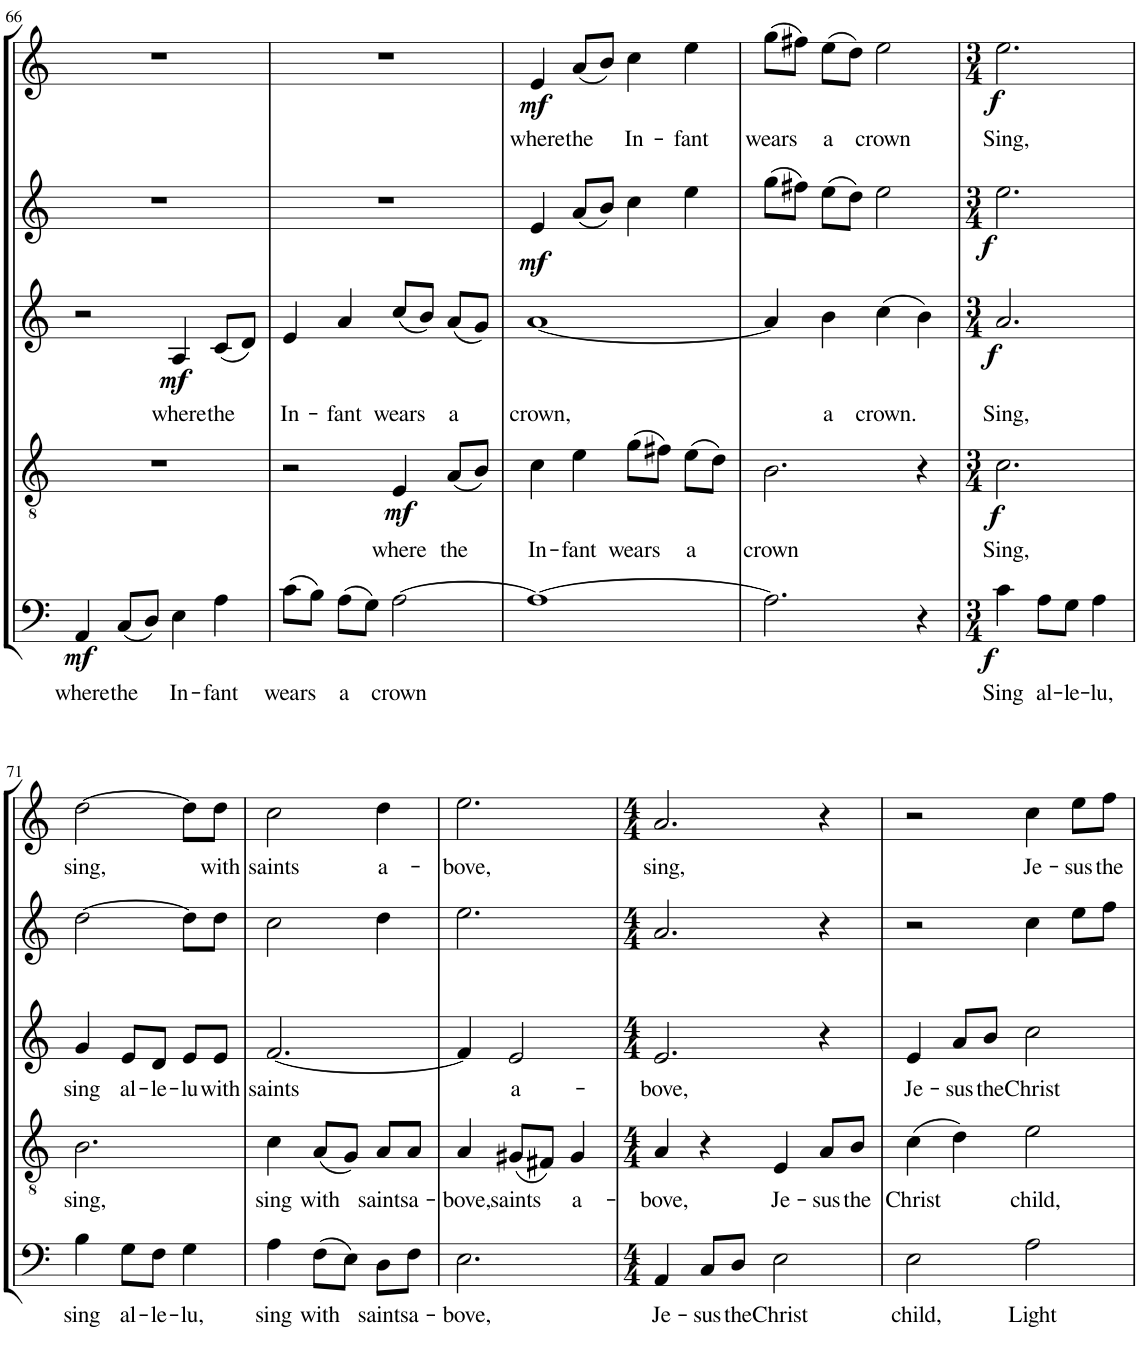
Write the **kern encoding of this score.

**kern	**text	**dynam	**kern	**text	**dynam	**kern	**text	**dynam	**kern	**dynam	**kern	**text	**dynam
*part5	*part5	*part5	*part4	*part4	*part4	*part3	*part3	*part3	*part2	*part2	*part1	*part1	*part1
*staff5	*staff5	*staff5	*staff4	*staff4	*staff4	*staff3	*staff3	*staff3	*staff2	*staff2	*staff1	*staff1	*staff1
*I"Bassi	*	*	*I"Tenori	*	*	*I"Contralti	*	*	*I"Soprani II	*	*I"Soprani I	*	*
!!LO:PB:g=z
*clefF4	*	*	*clefGv2	*	*	*clefG2	*	*	*clefG2	*	*clefG2	*	*
*	*	*	*	*	*	*	*	*	*	*	*Trd1c2	*	*
*k[]	*	*	*k[]	*	*	*k[]	*	*	*k[]	*	*k[]	*	*
*M4/4	*	*	*M4/4	*	*	*M4/4	*	*	*M4/4	*	*M4/4	*	*
=66	=66	=66	=66	=66	=66	=66	=66	=66	=66	=66	=66	=66	=66
!	!LO:LY:b	!LO:DY:b	!	!	!	!	!	!	!	!	!	!	!
4AA/	where	mf	1r	.	.	2r	.	.	1r	.	1r	.	.
!	!LO:LY:b	!	!	!	!	!	!	!	!	!	!	!	!
(8C/L	the	.	.	.	.	.	.	.	.	.	.	.	.
8D/J)	.	.	.	.	.	.	.	.	.	.	.	.	.
!	!LO:LY:b	!	!	!	!	!	!LO:LY:b	!LO:DY:b	!	!	!	!	!
4E\	In-	.	.	.	.	4A/	where	mf	.	.	.	.	.
!	!LO:LY:b	!	!	!	!	!	!LO:LY:b	!	!	!	!	!	!
4A\	-fant	.	.	.	.	(8c/L	the	.	.	.	.	.	.
.	.	.	.	.	.	8d/J)	.	.	.	.	.	.	.
=67	=67	=67	=67	=67	=67	=67	=67	=67	=67	=67	=67	=67	=67
!	!LO:LY:b	!	!	!	!	!	!LO:LY:b	!	!	!	!	!	!
(8c\L	wears	.	2r	.	.	4e/	In-	.	1r	.	1r	.	.
8B\J)	.	.	.	.	.	.	.	.	.	.	.	.	.
!	!LO:LY:b	!	!	!	!	!	!LO:LY:b	!	!	!	!	!	!
(8A\L	a	.	.	.	.	4a/	-fant	.	.	.	.	.	.
8G\J)	.	.	.	.	.	.	.	.	.	.	.	.	.
!	!LO:LY:b	!	!	!LO:LY:b	!LO:DY:b	!	!LO:LY:b	!	!	!	!	!	!
[2A\	crown	.	4E/	where	mf	(8cc/L	wears	.	.	.	.	.	.
.	.	.	.	.	.	8b/J)	.	.	.	.	.	.	.
!	!	!	!	!LO:LY:b	!	!	!LO:LY:b	!	!	!	!	!	!
.	.	.	(8A/L	the	.	(8a/L	a	.	.	.	.	.	.
.	.	.	8B/J)	.	.	8g/J)	.	.	.	.	.	.	.
=68	=68	=68	=68	=68	=68	=68	=68	=68	=68	=68	=68	=68	=68
!	!	!	!	!LO:LY:b	!	!	!LO:LY:b	!	!	!LO:DY:b	!	!LO:LY:b	!LO:DY:b
1A_	.	.	4c\	In-	.	[1a	crown,	.	4e/	mf	4e/	where	mf
!	!	!	!	!LO:LY:b	!	!	!	!	!	!	!	!LO:LY:b	!
.	.	.	4e\	-fant	.	.	.	.	(8a/L	.	(8a/L	the	.
.	.	.	.	.	.	.	.	.	8b/J)	.	8b/J)	.	.
!	!	!	!	!LO:LY:b	!	!	!	!	!	!	!	!LO:LY:b	!
.	.	.	(8g\L	wears	.	.	.	.	4cc\	.	4cc\	In-	.
.	.	.	8f#X\J)	.	.	.	.	.	.	.	.	.	.
!	!	!	!	!LO:LY:b	!	!	!	!	!	!	!	!LO:LY:b	!
.	.	.	(8e\L	a	.	.	.	.	4ee\	.	4ee\	-fant	.
.	.	.	8d\J)	.	.	.	.	.	.	.	.	.	.
=69	=69	=69	=69	=69	=69	=69	=69	=69	=69	=69	=69	=69	=69
!	!	!	!	!LO:LY:b	!	!	!	!	!	!	!	!LO:LY:b	!
2.A\]	.	.	2.B\	crown	.	4a/]	.	.	(8gg\L	.	(8gg\L	wears	.
.	.	.	.	.	.	.	.	.	8ff#X\J)	.	8ff#X\J)	.	.
!	!	!	!	!	!	!	!LO:LY:b	!	!	!	!	!LO:LY:b	!
.	.	.	.	.	.	4b\	a	.	(8ee\L	.	(8ee\L	a	.
.	.	.	.	.	.	.	.	.	8dd\J)	.	8dd\J)	.	.
!	!	!	!	!	!	!	!LO:LY:b	!	!	!	!	!LO:LY:b	!
.	.	.	.	.	.	(4cc\	crown.	.	2ee\	.	2ee\	crown	.
4r	.	.	4r	.	.	4b\)	.	.	.	.	.	.	.
=70	=70	=70	=70	=70	=70	=70	=70	=70	=70	=70	=70	=70	=70
*M3/4	*	*	*M3/4	*	*	*M3/4	*	*	*M3/4	*	*M3/4	*	*
!	!LO:LY:b	!LO:DY:b	!	!LO:LY:b	!LO:DY:b	!	!LO:LY:b	!LO:DY:b	!	!LO:DY:b	!	!LO:LY:b	!LO:DY:b
4c\	Sing	f	2.c\	Sing,	f	2.a/	Sing,	f	2.ee\	f	2.ee\	Sing,	f
!	!LO:LY:b	!	!	!	!	!	!	!	!	!	!	!	!
8A\L	al-	.	.	.	.	.	.	.	.	.	.	.	.
!	!LO:LY:b	!	!	!	!	!	!	!	!	!	!	!	!
8G\J	-le-	.	.	.	.	.	.	.	.	.	.	.	.
!	!LO:LY:b	!	!	!	!	!	!	!	!	!	!	!	!
4A\	-lu,	.	.	.	.	.	.	.	.	.	.	.	.
!!LO:LB:g=z
=71	=71	=71	=71	=71	=71	=71	=71	=71	=71	=71	=71	=71	=71
!	!LO:LY:b	!	!	!LO:LY:b	!	!	!LO:LY:b	!	!	!	!	!LO:LY:b	!
4B\	sing	.	2.B\	sing,	.	4g/	sing	.	[2dd\	.	[2dd\	sing,	.
!	!LO:LY:b	!	!	!	!	!	!LO:LY:b	!	!	!	!	!	!
8G\L	al-	.	.	.	.	8e/L	al-	.	.	.	.	.	.
!	!LO:LY:b	!	!	!	!	!	!LO:LY:b	!	!	!	!	!	!
8F\J	-le-	.	.	.	.	8d/J	-le-	.	.	.	.	.	.
!	!LO:LY:b	!	!	!	!	!	!LO:LY:b	!	!	!	!	!	!
4G\	-lu,	.	.	.	.	8e/L	-lu	.	8dd\L]	.	8dd\L]	.	.
!	!	!	!	!	!	!	!LO:LY:b	!	!	!	!	!LO:LY:b	!
.	.	.	.	.	.	8e/J	with	.	8dd\J	.	8dd\J	with	.
=72	=72	=72	=72	=72	=72	=72	=72	=72	=72	=72	=72	=72	=72
!	!LO:LY:b	!	!	!LO:LY:b	!	!	!LO:LY:b	!	!	!	!	!LO:LY:b	!
4A\	sing	.	4c\	sing	.	[2.f/	saints	.	2cc\	.	2cc\	saints	.
!	!LO:LY:b	!	!	!LO:LY:b	!	!	!	!	!	!	!	!	!
(8F\L	with	.	(8A/L	with	.	.	.	.	.	.	.	.	.
8E\J)	.	.	8G/J)	.	.	.	.	.	.	.	.	.	.
!	!LO:LY:b	!	!	!LO:LY:b	!	!	!	!	!	!	!	!LO:LY:b	!
8D\L	saints	.	8A/L	saints	.	.	.	.	4dd\	.	4dd\	a-	.
!	!LO:LY:b	!	!	!LO:LY:b	!	!	!	!	!	!	!	!	!
8F\J	a-	.	8A/J	a-	.	.	.	.	.	.	.	.	.
=73	=73	=73	=73	=73	=73	=73	=73	=73	=73	=73	=73	=73	=73
!	!LO:LY:b	!	!	!LO:LY:b	!	!	!	!	!	!	!	!LO:LY:b	!
2.E\	-bove,	.	4A/	-bove,	.	4f/]	.	.	2.ee\	.	2.ee\	-bove,	.
!	!	!	!	!LO:LY:b	!	!	!LO:LY:b	!	!	!	!	!	!
.	.	.	(8G#X/L	saints	.	2e/	a-	.	.	.	.	.	.
.	.	.	8F#X/J)	.	.	.	.	.	.	.	.	.	.
!	!	!	!	!LO:LY:b	!	!	!	!	!	!	!	!	!
.	.	.	4G#/	a-	.	.	.	.	.	.	.	.	.
=74	=74	=74	=74	=74	=74	=74	=74	=74	=74	=74	=74	=74	=74
*M4/4	*	*	*M4/4	*	*	*M4/4	*	*	*M4/4	*	*M4/4	*	*
!	!LO:LY:b	!	!	!LO:LY:b	!	!	!LO:LY:b	!	!	!	!	!LO:LY:b	!
4AA/	Je-	.	4A/	-bove,	.	2.e/	-bove,	.	2.a/	.	2.a/	sing,	.
!	!LO:LY:b	!	!	!	!	!	!	!	!	!	!	!	!
8C/L	-sus	.	4r	.	.	.	.	.	.	.	.	.	.
!	!LO:LY:b	!	!	!	!	!	!	!	!	!	!	!	!
8D/J	the	.	.	.	.	.	.	.	.	.	.	.	.
!	!LO:LY:b	!	!	!LO:LY:b	!	!	!	!	!	!	!	!	!
2E\	Christ	.	4E/	Je-	.	.	.	.	.	.	.	.	.
!	!	!	!	!LO:LY:b	!	!	!	!	!	!	!	!	!
.	.	.	8A/L	-sus	.	4r	.	.	4r	.	4r	.	.
!	!	!	!	!LO:LY:b	!	!	!	!	!	!	!	!	!
.	.	.	8B/J	the	.	.	.	.	.	.	.	.	.
=75	=75	=75	=75	=75	=75	=75	=75	=75	=75	=75	=75	=75	=75
!	!LO:LY:b	!	!	!LO:LY:b	!	!	!LO:LY:b	!	!	!	!	!	!
2E\	child,	.	(4c\	Christ	.	4e/	Je-	.	2r	.	2r	.	.
!	!	!	!	!	!	!	!LO:LY:b	!	!	!	!	!	!
.	.	.	4d\)	.	.	8a/L	-sus	.	.	.	.	.	.
!	!	!	!	!	!	!	!LO:LY:b	!	!	!	!	!	!
.	.	.	.	.	.	8b/J	the	.	.	.	.	.	.
!	!LO:LY:b	!	!	!LO:LY:b	!	!	!LO:LY:b	!	!	!	!	!LO:LY:b	!
2A\	Light	.	2e\	child,	.	2cc\	Christ	.	4cc\	.	4cc\	Je-	.
!	!	!	!	!	!	!	!	!	!	!	!	!LO:LY:b	!
.	.	.	.	.	.	.	.	.	8ee\L	.	8ee\L	-sus	.
!	!	!	!	!	!	!	!	!	!	!	!	!LO:LY:b	!
.	.	.	.	.	.	.	.	.	8ff\J	.	8ff\J	the	.
=	=	=	=	=	=	=	=	=	=	=	=	=	=
*-	*-	*-	*-	*-	*-	*-	*-	*-	*-	*-	*-	*-	*-
